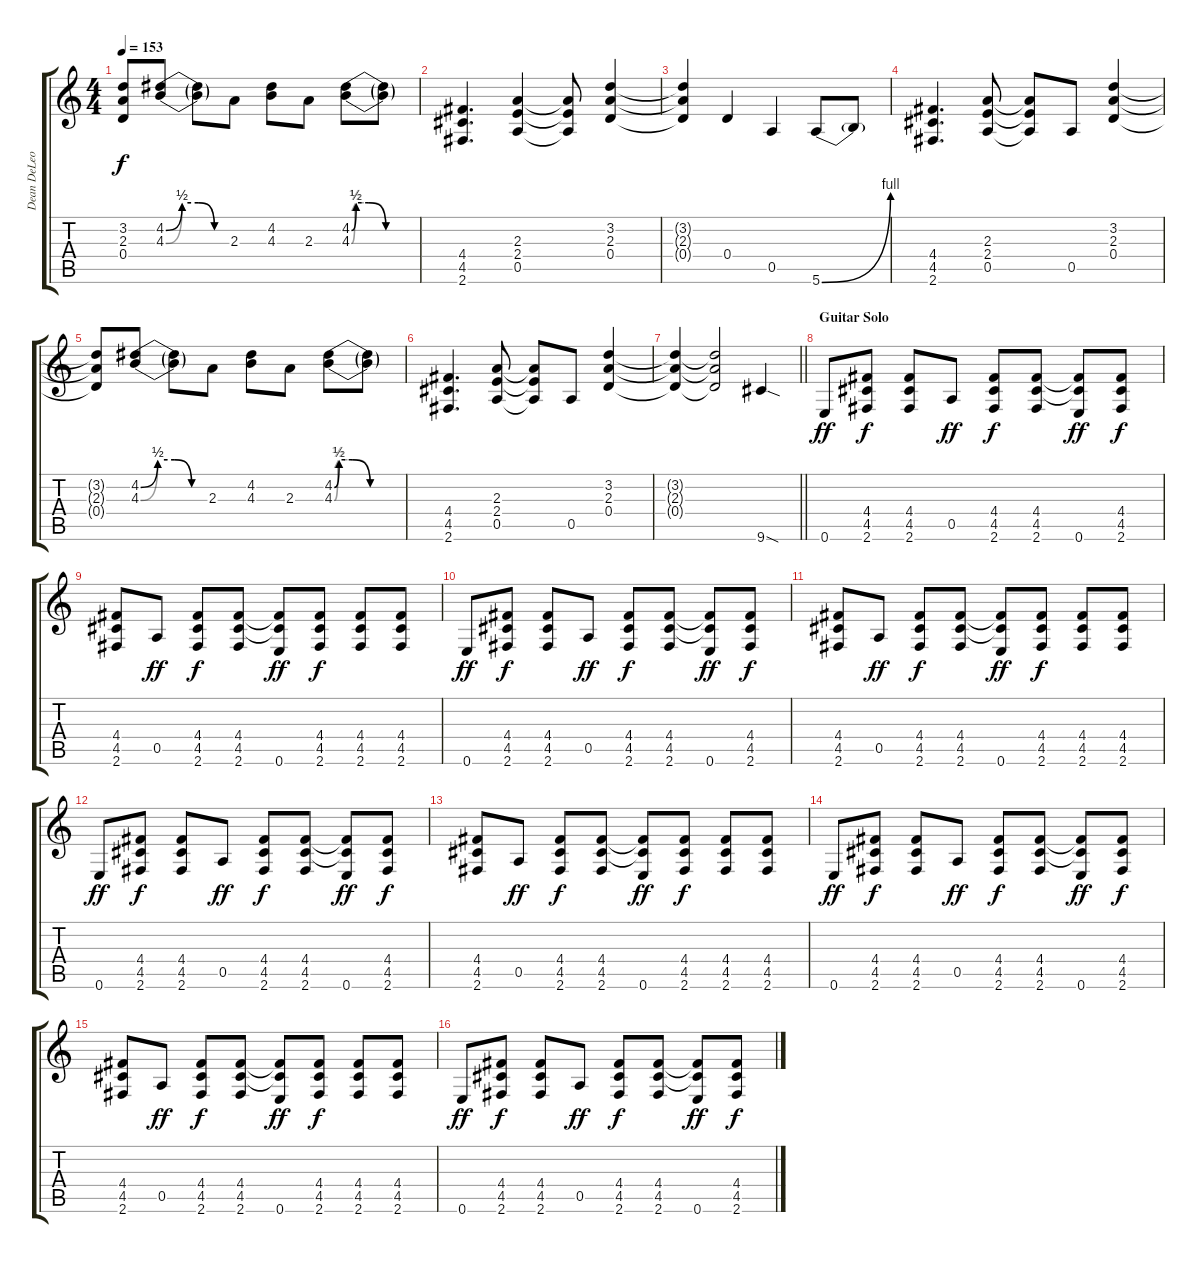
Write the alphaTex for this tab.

\track ("Dean DeLeo - Guitar 1" "Dean DeLeo") {instrument overdrivenguitar}
\staff {score tabs}
\tuning (E4 B3 G3 D3 A2 E2) {hide}
\ts (4 4)
\tempo 153
\clef g2
\ks c
(3.2{t} 2.3{t} 0.4{t}).8{dy f} (4.2{be (custom 0 0 15 2 30 2 45 0 60 0)} 4.3{be (custom 0 0 15 2 30 2 45 0 60 0)}).8 (4.2{t} 4.3{t}).8 2.3.8 (4.2 4.3).8 2.3.8 (4.2{be (custom 0 0 4 2 15 2 30 0 60 0)} 4.3{be (custom 0 0 3 2 17 2 30 0 60 0)}).8 (4.2{t} 4.3{t}).8 |
(4.4 4.5 2.6).4{d} (2.3 2.4 0.5).4 (2.3{t} 2.4{t} 0.5{t}).8 (3.2 2.3 0.4).4 |
(3.2{t} 2.3{t} 0.4{t}).4 0.4.4 0.5.4 5.6{be (bend 0 0 60 4)}.8 5.6{t}.8 |
(4.4 4.5 2.6).4{d} (2.3 2.4 0.5).8 (2.3{t} 2.4{t} 0.5{t}).8 0.5.8 (3.2 2.3 0.4).4 |
(3.2{t} 2.3{t} 0.4{t}).8 (4.2{be (custom 0 0 15 2 30 2 45 0 60 0)} 4.3{be (custom 0 0 15 2 30 2 45 0 60 0)}).8 (4.2{t} 4.3{t}).8 2.3.8 (4.2 4.3).8 2.3.8 (4.2{be (custom 0 0 4 2 15 2 30 0 60 0)} 4.3{be (custom 0 0 3 2 17 2 30 0 60 0)}).8 (4.2{t} 4.3{t}).8 |
(4.4 4.5 2.6).4{d} (2.3 2.4 0.5).8 (2.3{t} 2.4{t} 0.5{t}).8 0.5.8 (3.2 2.3 0.4).4 |
\barLineRight lightlight
(3.2{t} 2.3{t} 0.4{t}).4 (3.2{t} 2.3{t} 0.4{t}).2 9.6{sod}.4 |
\section ("" "Guitar Solo")
0.6.8{dy ff} (4.4 4.5 2.6).8{dy f} (4.4 4.5 2.6).8 0.5.8{dy ff} (4.4 4.5 2.6).8{dy f} (4.4 4.5 2.6).8 (4.4{t} 4.5{t} 0.6).8{dy ff} (4.4 4.5 2.6).8{dy f} |
(4.4 4.5 2.6).8 0.5.8{dy ff} (4.4 4.5 2.6).8{dy f} (4.4 4.5 2.6).8 (4.4{t} 4.5{t} 0.6).8{dy ff} (4.4 4.5 2.6).8{dy f} (4.4 4.5 2.6).8 (4.4 4.5 2.6).8 |
0.6.8{dy ff} (4.4 4.5 2.6).8{dy f} (4.4 4.5 2.6).8 0.5.8{dy ff} (4.4 4.5 2.6).8{dy f} (4.4 4.5 2.6).8 (4.4{t} 4.5{t} 0.6).8{dy ff} (4.4 4.5 2.6).8{dy f} |
(4.4 4.5 2.6).8 0.5.8{dy ff} (4.4 4.5 2.6).8{dy f} (4.4 4.5 2.6).8 (4.4{t} 4.5{t} 0.6).8{dy ff} (4.4 4.5 2.6).8{dy f} (4.4 4.5 2.6).8 (4.4 4.5 2.6).8 |
0.6.8{dy ff} (4.4 4.5 2.6).8{dy f} (4.4 4.5 2.6).8 0.5.8{dy ff} (4.4 4.5 2.6).8{dy f} (4.4 4.5 2.6).8 (4.4{t} 4.5{t} 0.6).8{dy ff} (4.4 4.5 2.6).8{dy f} |
(4.4 4.5 2.6).8 0.5.8{dy ff} (4.4 4.5 2.6).8{dy f} (4.4 4.5 2.6).8 (4.4{t} 4.5{t} 0.6).8{dy ff} (4.4 4.5 2.6).8{dy f} (4.4 4.5 2.6).8 (4.4 4.5 2.6).8 |
0.6.8{dy ff} (4.4 4.5 2.6).8{dy f} (4.4 4.5 2.6).8 0.5.8{dy ff} (4.4 4.5 2.6).8{dy f} (4.4 4.5 2.6).8 (4.4{t} 4.5{t} 0.6).8{dy ff} (4.4 4.5 2.6).8{dy f} |
(4.4 4.5 2.6).8 0.5.8{dy ff} (4.4 4.5 2.6).8{dy f} (4.4 4.5 2.6).8 (4.4{t} 4.5{t} 0.6).8{dy ff} (4.4 4.5 2.6).8{dy f} (4.4 4.5 2.6).8 (4.4 4.5 2.6).8 |
0.6.8{dy ff} (4.4 4.5 2.6).8{dy f} (4.4 4.5 2.6).8 0.5.8{dy ff} (4.4 4.5 2.6).8{dy f} (4.4 4.5 2.6).8 (4.4{t} 4.5{t} 0.6).8{dy ff} (4.4 4.5 2.6).8{dy f}
